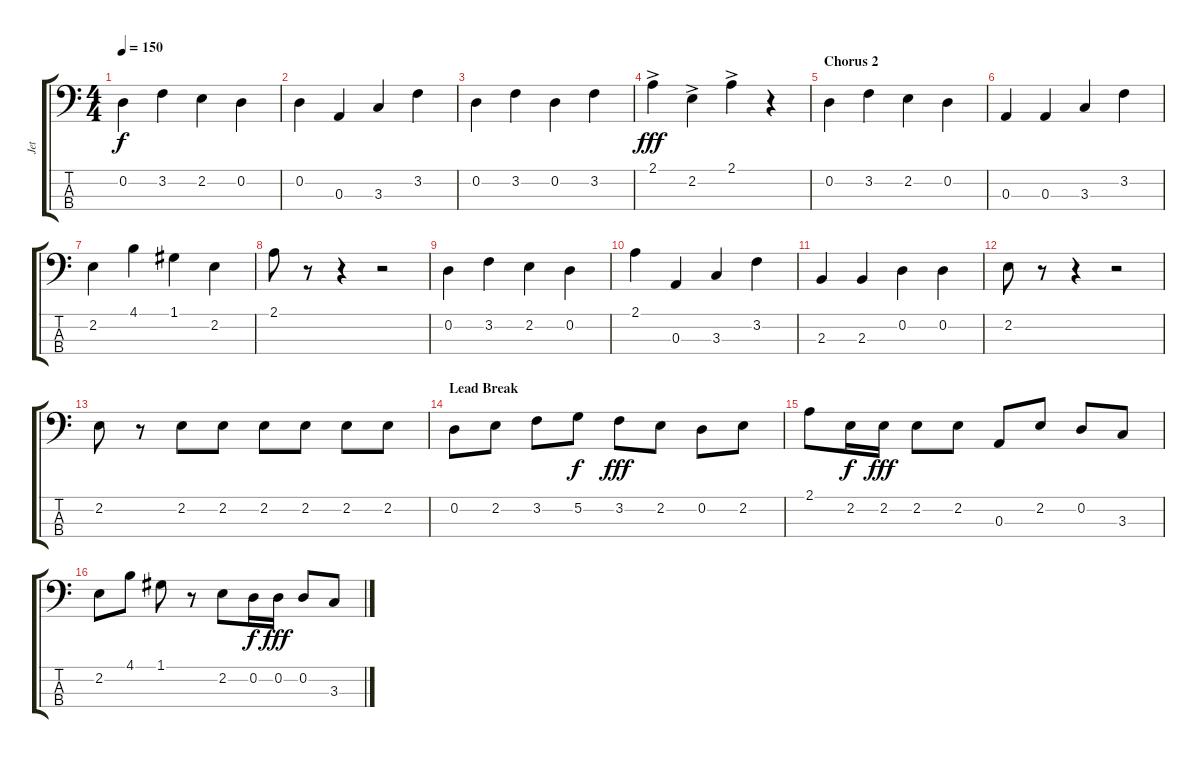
\track ("Jet" "Jet") {instrument electricbassfinger}
\staff {score tabs}
\tuning (G2 D2 A1 E1) {hide}
\ts (4 4)
\tempo 150
\clef f4
\ks c
0.2.4{dy f} 3.2.4 2.2.4 0.2.4 |
0.2.4 0.3.4 3.3.4 3.2.4 |
0.2.4 3.2.4 0.2.4 3.2.4 |
2.1{ac}.4{dy fff} 2.2{ac}.4 2.1{ac}.4 r.4 |
\section ("" "Chorus 2")
0.2.4 3.2.4 2.2.4 0.2.4 |
0.3.4 0.3.4 3.3.4 3.2.4 |
2.2.4 4.1.4 1.1.4 2.2.4 |
2.1.8 r.8 r.4 r.2 |
0.2.4 3.2.4 2.2.4 0.2.4 |
2.1.4 0.3.4 3.3.4 3.2.4 |
2.3.4 2.3.4 0.2.4 0.2.4 |
2.2.8 r.8 r.4 r.2 |
2.2.8 r.8 2.2.8 2.2.8 2.2.8 2.2.8 2.2.8 2.2.8 |
\section ("" "Lead Break")
0.2.8 2.2.8 3.2.8 5.2.8{dy f} 3.2.8{dy fff} 2.2.8 0.2.8 2.2.8 |
2.1.8 2.2.16{dy f} 2.2.16{dy fff} 2.2.8 2.2.8 0.3.8 2.2.8 0.2.8 3.3.8 |
2.2.8 4.1.8 1.1.8 r.8 2.2.8 0.2.16{dy f} 0.2.16{dy fff} 0.2.8 3.3.8
